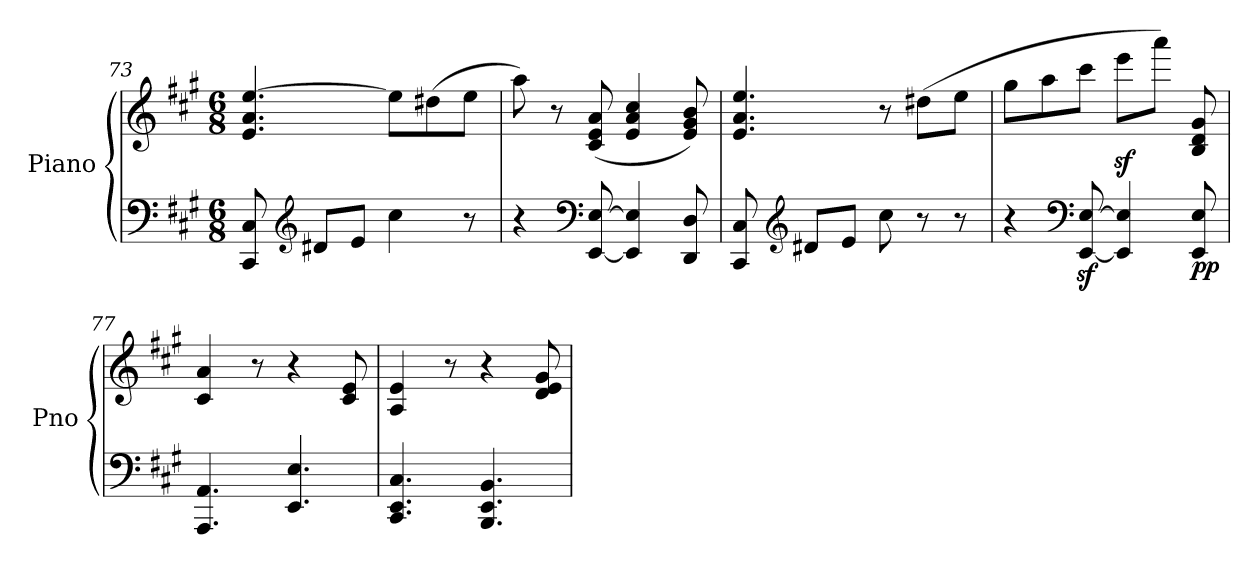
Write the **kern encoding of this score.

**kern	**kern	**dynam
*part1	*part1	*part1
*staff2	*staff1	*staff1/2
*I"Piano	*	*
*I'Pno	*	*
!!LO:LB:g=z
*clefF4	*clefG2	*
*k[f#c#g#]	*k[f#c#g#]	*
*M6/8	*M6/8	*
=73	=73	=73
8CC#/ 8C#/	4.e/ 4.a/ [4.ee/	.
*clefG2	*	*
8d#X/L	.	.
8e/J	.	.
4cc#\	8ee\L]	.
.	(8dd#X\	.
8r	8ee\J	.
=74	=74	=74
4r	8aa\)	.
.	8r	.
*clefF4	*	*
[8EE/ [8E/	(8c#/ 8e/ 8a/	.
4EE/] 4E/]	4e/ 4a/ 4cc#/	.
8DD/ 8D/	8e/ 8g#/ 8b/)	.
=75	=75	=75
!	!	!LO:DY:b
8CC#/ 8C#/	4.e/ 4.a/ 4.ee/	other-dynamics
*clefG2	*	*
8d#X/L	.	.
8e/J	.	.
8cc#\	8r	.
8r	(8dd#X\L	.
8r	8ee\J	.
=76	=76	=76
4r	8gg#\L	.
.	8aa\	.
*clefF4	*	*
[8EE/z< [8E/z<	8ccc#\J	.
4EE/] 4E/]	8eeez<\L	.
.	8aaa\J)	.
!	!	!LO:DY:b=2
!	!	!LO:DY:n=1:b
8EE/ 8E/	8B/ 8d/ 8g#/	p p
=77	=77	=77
4.AAA/ 4.AA/	4c#/ 4a/	.
.	8r	.
4.EE/ 4.E/	4r	.
.	8c#/ 8e/	.
=78	=78	=78
4.CC#/ 4.EE/ 4.C#/	4A/ 4e/	.
.	8r	.
4.BBB/ 4.EE/ 4.BB/	4r	.
.	8d/ 8e/ 8g#/	.
=	=	=
*-	*-	*-
